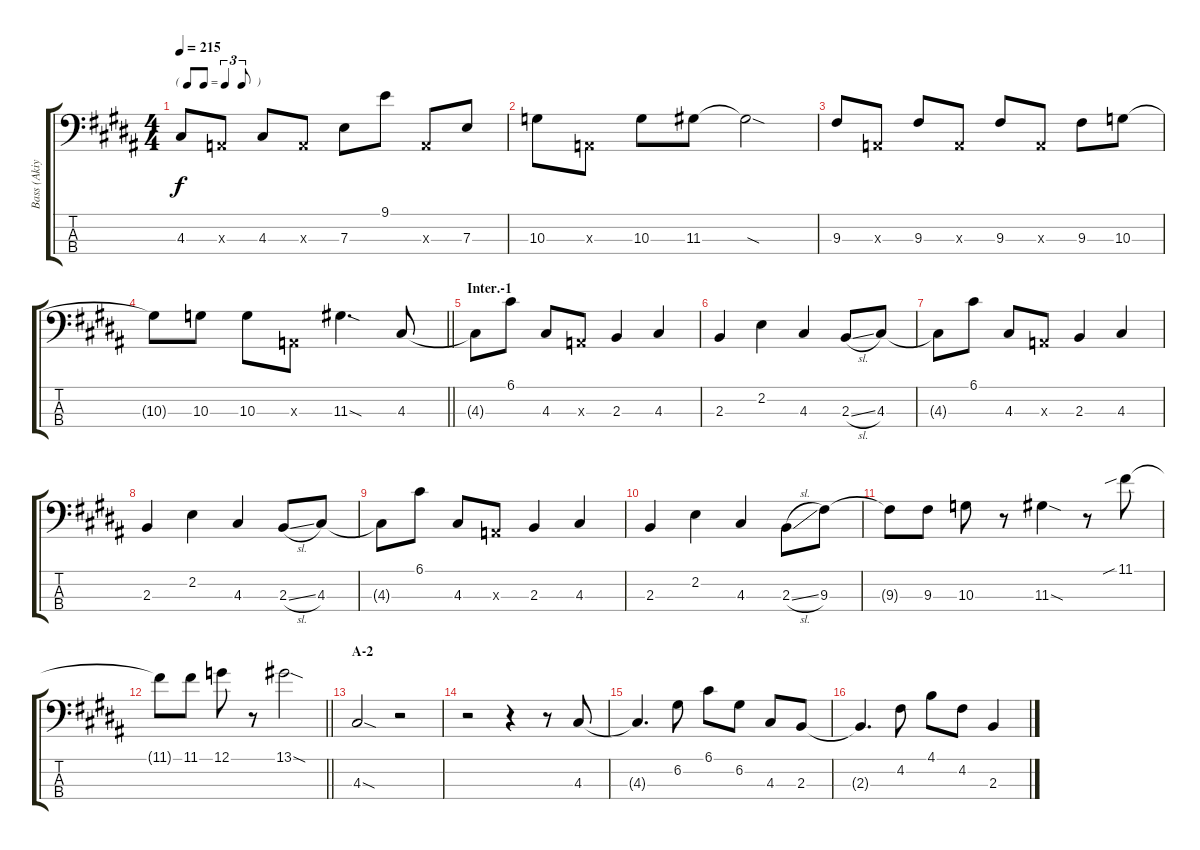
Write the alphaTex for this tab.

\track ("Bass (Akiyama Mio)" "Bass (Akiy") {instrument electricbassfinger}
\staff {score tabs}
\tuning (G2 D2 A1 E1) {hide}
\ts (4 4)
\tf triplet8th
\tempo 215
\clef f4
\ks b
4.3{t}.8{dy f} 0.3{x}.8 4.3.8 0.3{x}.8 7.3.8 9.1.8 0.3{x}.8 7.3.8 |
10.3.8 0.3{x}.8 10.3.8 11.3.8 11.3{sod t}.2 |
9.3.8 0.3{x}.8 9.3.8 0.3{x}.8 9.3.8 0.3{x}.8 9.3.8 10.3.8 |
\barLineRight lightlight
10.3{t}.8 10.3.8 10.3.8 0.3{x}.8 11.3{sod}.4{d} 4.3.8 |
\section ("" "Inter.-1")
4.3{t}.8 6.1.8 4.3.8 0.3{x}.8 2.3.4 4.3.4 |
2.3.4 2.2.4 4.3.4 2.3{sl}.8 4.3.8 |
4.3{t}.8 6.1.8 4.3.8 0.3{x}.8 2.3.4 4.3.4 |
2.3.4 2.2.4 4.3.4 2.3{sl}.8 4.3.8 |
4.3{t}.8 6.1.8 4.3.8 0.3{x}.8 2.3.4 4.3.4 |
2.3.4 2.2.4 4.3.4 2.3{sl}.8 9.3.8 |
9.3{t}.8 9.3.8 10.3.8 r.8 11.3{sod}.4 r.8 11.1{sib}.8 |
\barLineRight lightlight
11.1{t}.8 11.1.8 12.1.8 r.8 13.1{sod}.2 |
\section ("" "A-2")
4.3{sod}.2 r.2 |
r.2 r.4 r.8 4.3.8 |
4.3{t}.4{d} 6.2.8 6.1.8 6.2.8 4.3.8 2.3.8 |
2.3{t}.4{d} 4.2.8 4.1.8 4.2.8 2.3.4
